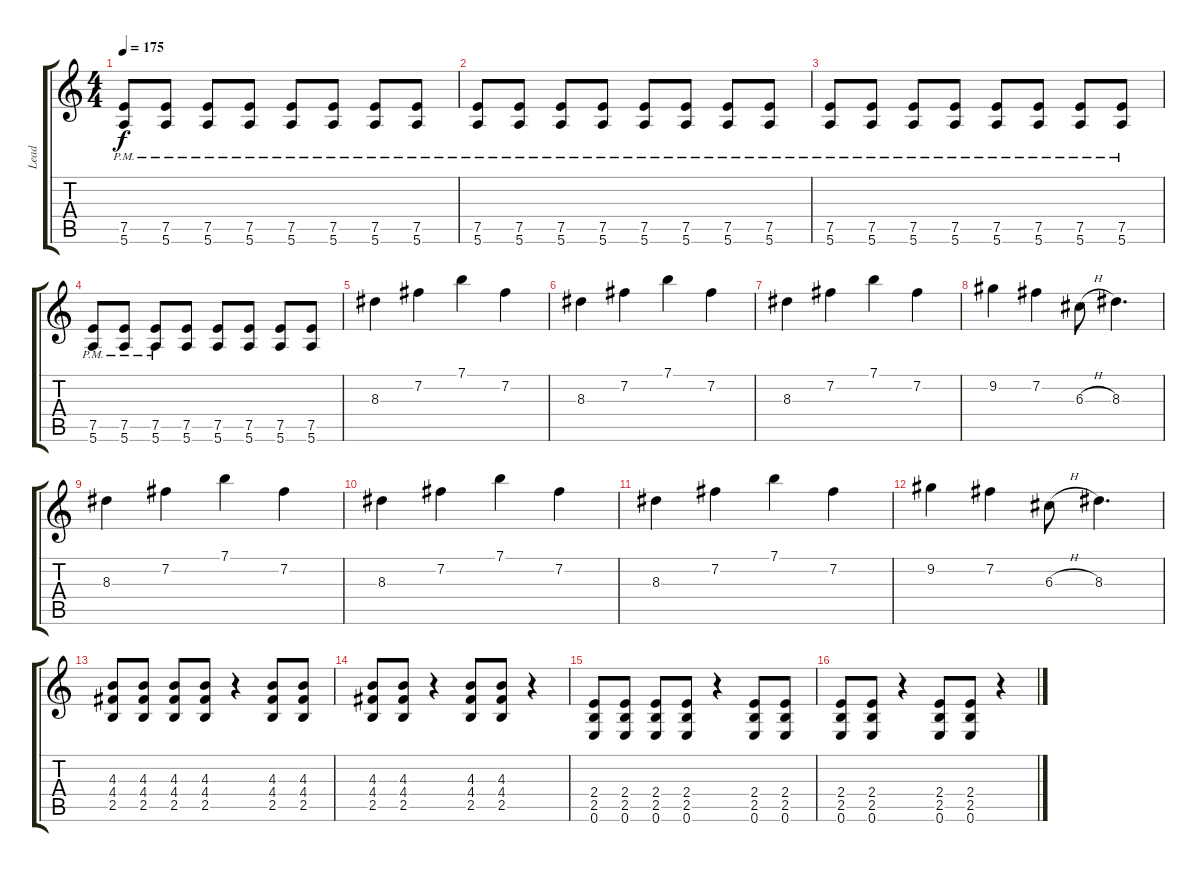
\track ("Lead" "Lead") {instrument distortionguitar}
\staff {score tabs}
\tuning (E4 B3 G3 D3 A2 E2) {hide}
\ts (4 4)
\tempo 175
\clef g2
\ks c
(7.5{pm} 5.6{pm}).8{dy f} (7.5{pm} 5.6{pm}).8 (7.5{pm} 5.6{pm}).8 (7.5{pm} 5.6{pm}).8 (7.5{pm} 5.6{pm}).8 (7.5{pm} 5.6{pm}).8 (7.5{pm} 5.6{pm}).8 (7.5{pm} 5.6{pm}).8 |
(7.5{pm} 5.6{pm}).8 (7.5{pm} 5.6{pm}).8 (7.5{pm} 5.6{pm}).8 (7.5{pm} 5.6{pm}).8 (7.5{pm} 5.6{pm}).8 (7.5{pm} 5.6{pm}).8 (7.5{pm} 5.6{pm}).8 (7.5{pm} 5.6{pm}).8 |
(7.5{pm} 5.6{pm}).8 (7.5{pm} 5.6{pm}).8 (7.5{pm} 5.6{pm}).8 (7.5{pm} 5.6{pm}).8 (7.5{pm} 5.6{pm}).8 (7.5{pm} 5.6{pm}).8 (7.5{pm} 5.6{pm}).8 (7.5{pm} 5.6{pm}).8 |
(7.5{pm} 5.6{pm}).8 (7.5{pm} 5.6{pm}).8 (7.5{pm} 5.6{pm}).8 (7.5 5.6).8 (7.5 5.6).8 (7.5 5.6).8 (7.5 5.6).8 (7.5 5.6).8 |
8.3.4 7.2.4 7.1.4 7.2.4 |
8.3.4 7.2.4 7.1.4 7.2.4 |
8.3.4 7.2.4 7.1.4 7.2.4 |
9.2.4 7.2.4 6.3{h}.8 8.3.4{d} |
8.3.4 7.2.4 7.1.4 7.2.4 |
8.3.4 7.2.4 7.1.4 7.2.4 |
8.3.4 7.2.4 7.1.4 7.2.4 |
9.2.4 7.2.4 6.3{h}.8 8.3.4{d} |
(4.3 4.4 2.5).8 (4.3 4.4 2.5).8 (4.3 4.4 2.5).8 (4.3 4.4 2.5).8 r.4 (4.3 4.4 2.5).8 (4.3 4.4 2.5).8 |
(4.3 4.4 2.5).8 (4.3 4.4 2.5).8 r.4 (4.3 4.4 2.5).8 (4.3 4.4 2.5).8 r.4 |
(2.4 2.5 0.6).8 (2.4 2.5 0.6).8 (2.4 2.5 0.6).8 (2.4 2.5 0.6).8 r.4 (2.4 2.5 0.6).8 (2.4 2.5 0.6).8 |
(2.4 2.5 0.6).8 (2.4 2.5 0.6).8 r.4 (2.4 2.5 0.6).8 (2.4 2.5 0.6).8 r.4
